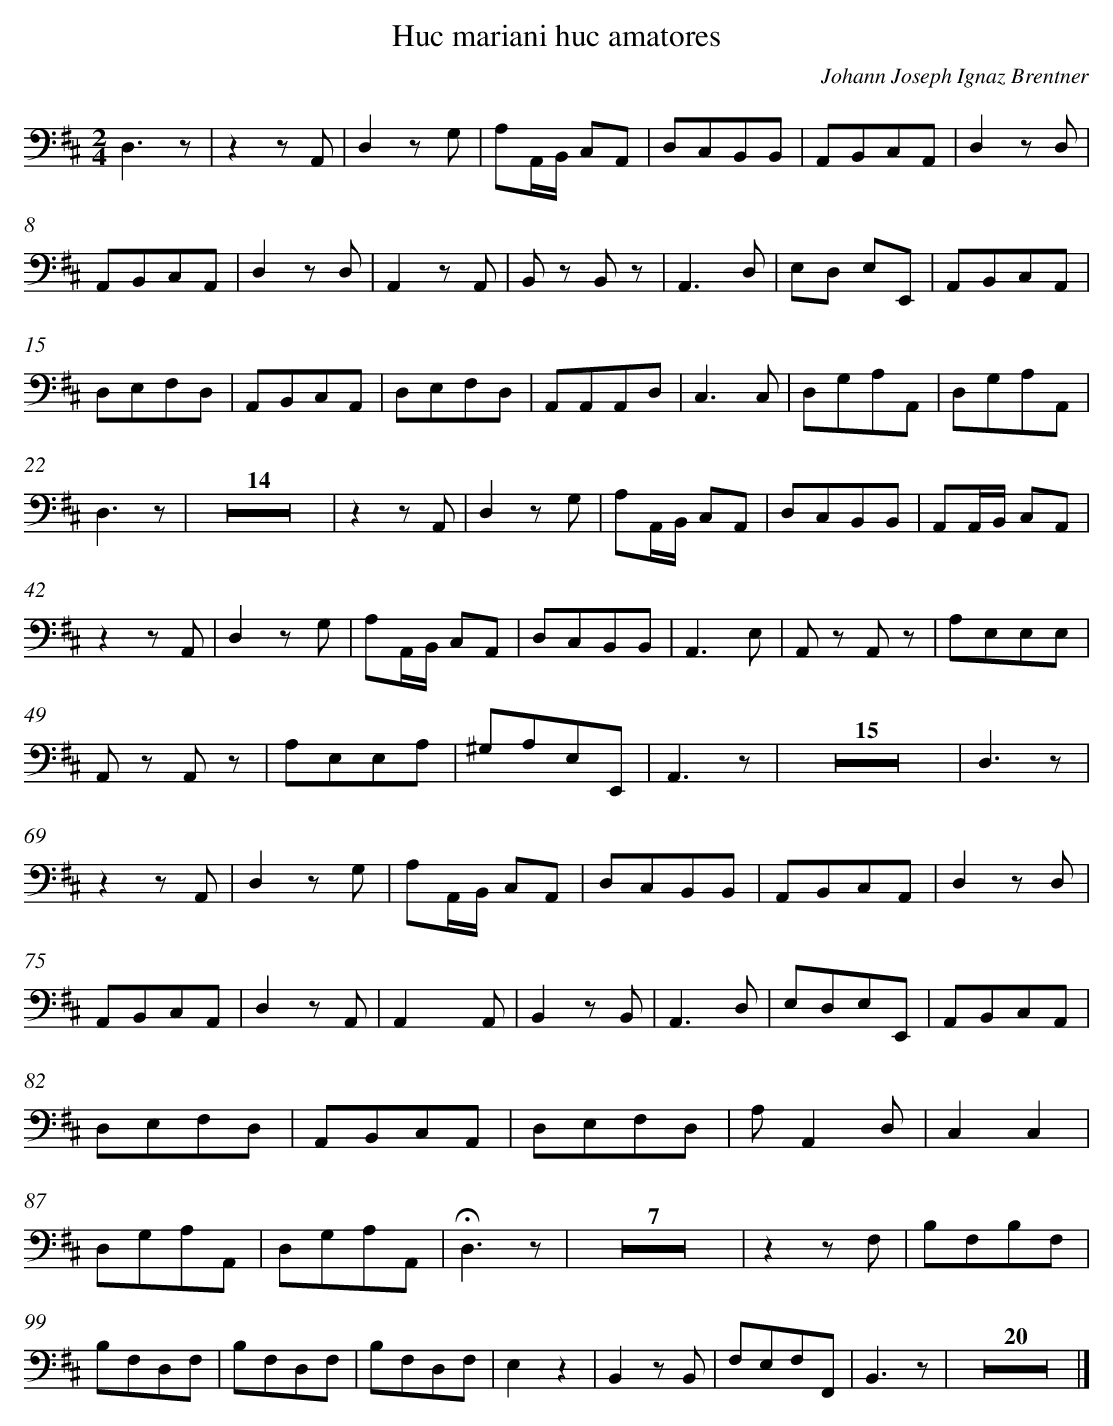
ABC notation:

X:1
T: Huc mariani huc amatores
C: Johann Joseph Ignaz Brentner
L: 1/8
M: 2/4
K: D clef=bass
D,3z |
z2z A,, |
D,2z G, |
A,A,,/B,,/ C,A,, |
D,C,B,,B,, |
A,,B,,C,A,, |
D,2z D, |
A,,B,,C,A,, |
D,2z D, |
A,,2z A,, |
B,, z B,, z |
A,,3D, |
E,D, E,E,, |
A,,B,,C,A,, |
D,E,F,D, |
A,,B,,C,A,, |
D,E,F,D, |
A,,A,,A,,D, |
C,3C, |
D,G,A,A,, |
D,G,A,A,, |
D,3z |
Z14 |
z2z A,, |
D,2z G, |
A,A,,/B,,/ C,A,, |
D,C,B,,B,, |
A,,A,,/B,,/ C,A,, |
z2z A,, |
D,2z G, |
A,A,,/B,,/ C,A,, |
D,C,B,,B,, |
A,,3E, |
A,, z A,, z |
A,E,E,E, |
A,, z A,, z |
A,E,E,A, |
^G,A,E,E,, |
A,,3z |
Z15 |
D,3z |
z2z A,, |
D,2z G, |
A,A,,/B,,/ C,A,, |
D,C,B,,B,, |
A,,B,,C,A,, |
D,2z D, |
A,,B,,C,A,, |
D,2z A,, |
A,,2x A,, |
B,,2z B,, |
A,,3D, |
E,D,E,E,, |
A,,B,,C,A,, |
D,E,F,D, |
A,,B,,C,A,, |
D,E,F,D, |
A,A,,2D, |
C,2C,2 |
D,G,A,A,, |
D,G,A,A,, |
!fermata!D,3z |
Z7 |
z2z F, |
B,F,B,F, |
B,F,D,F, |
B,F,D,F, |
B,F,D,F, |
E,2z2 |
B,,2z B,, |
F,E,F,F,, |
B,,3z |
Z20 |]
